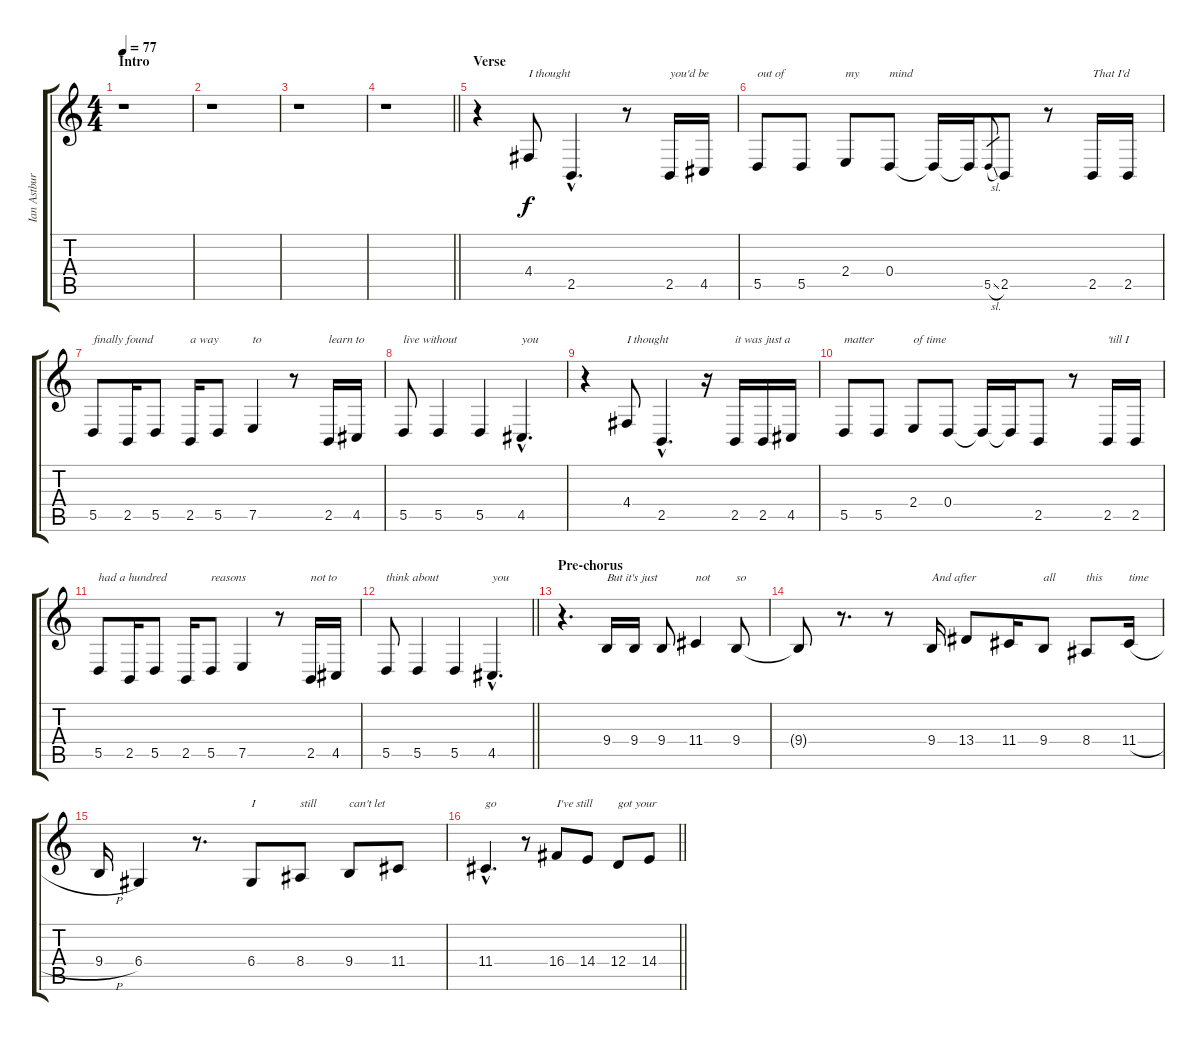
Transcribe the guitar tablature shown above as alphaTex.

\track ("Ian Astbury (Vocals)" "Ian Astbur") {instrument violin}
\staff {score tabs}
\tuning (E4 B3 G3 D3 A2 E2) {hide}
\ts (4 4)
\section ("" "Intro")
\tempo 77
\clef g2
\ks c
r.1{dy f instrument violin} |
r.1 |
r.1 |
\barLineRight lightlight
r.1 |
\section ("" "Verse")
r.4 4.4.8{txt "I thought"} 2.5{hac}.4{d} r.8 2.5.16{txt "you'd be"} 4.5.16 |
5.5.8{txt "out of"} 5.5.8 2.4.8{txt "my"} 0.4.8{txt "mind"} 0.4{t}.16 0.4{t}.16 5.5{sl}.8{gr} 2.5.8 r.8 2.5.16{txt "That I'd"} 2.5.16 |
5.5.8{txt "finally found"} 2.5.16 5.5.8 2.5.16{txt "a way"} 5.5.8 7.5.4{txt "to"} r.8 2.5.16{txt "learn to"} 4.5.16 |
5.5.8{txt "live without"} 5.5.4 5.5.4 4.5{hac}.4{d txt "you"} |
r.4 4.4.8{txt "I thought"} 2.5{hac}.4{d} r.16 2.5.16{txt "it was just a"} 2.5.16 4.5.16 |
5.5.8{txt "matter"} 5.5.8 2.4.8{txt "of time"} 0.4.8 0.4{t}.16 0.4{t}.16 2.5.8 r.8 2.5.16{txt "'till I"} 2.5.16 |
5.5.8{txt "had a hundred"} 2.5.16 5.5.8 2.5.16 5.5.8{txt "reasons"} 7.5.4 r.8 2.5.16{txt "not to"} 4.5.16 |
\barLineRight lightlight
5.5.8{txt "think about"} 5.5.4 5.5.4 4.5{hac}.4{d txt "you"} |
\section ("" "Pre-chorus")
r.4{d} 9.4.16{txt "But it's just"} 9.4.16 9.4.8 11.4.4{txt "not"} 9.4.8{txt "so"} |
9.4{t}.8 r.8{d} r.8 9.4.16{txt "And after"} 13.4.8 11.4.16 9.4.8{txt "all"} 8.4.8{txt "this"} 11.4{h}.16{txt "time"} |
9.4{h}.16 6.4.4 r.8{d} 6.4.8{txt "I"} 8.4.8{txt "still"} 9.4.8{txt "can't let"} 11.4.8 |
\barLineRight lightlight
11.4{hac}.4{d txt "go"} r.8 16.4.8{txt "I've still"} 14.4.8 12.4.8{txt "got your"} 14.4.8
